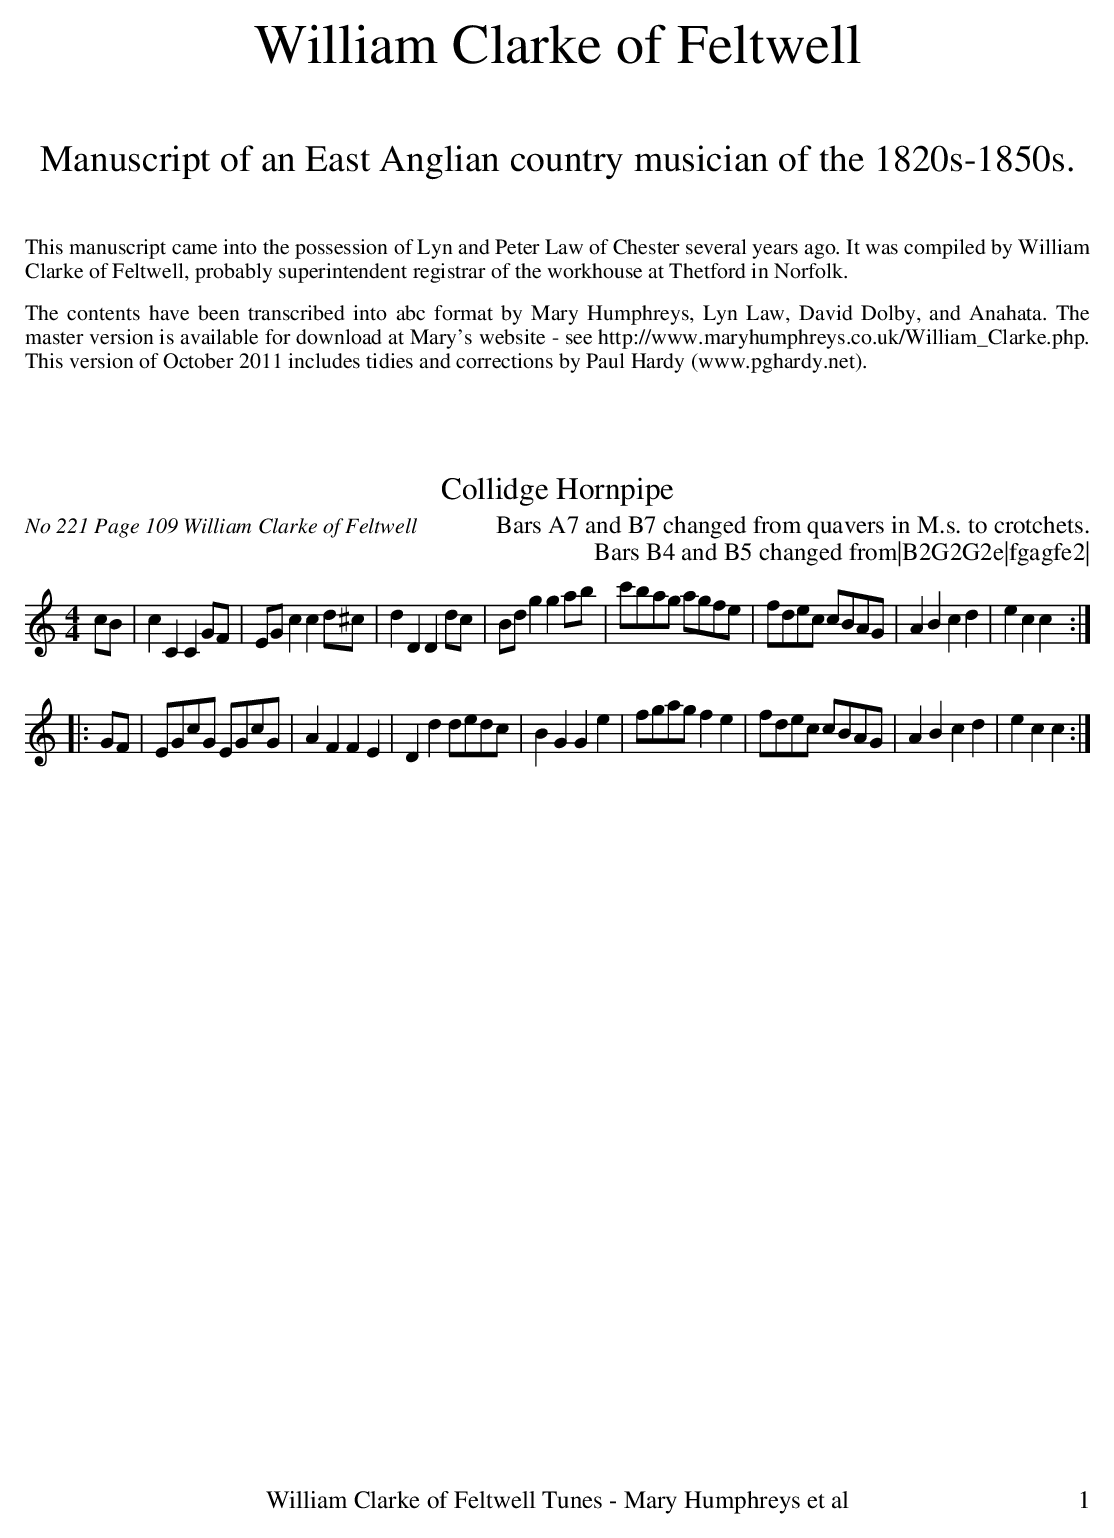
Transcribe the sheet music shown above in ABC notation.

X:1
T:Collidge Hornpipe
O:No 221 Page 109 William Clarke of Feltwell
M:4/4
L:1/8
K:C
cB|c2C2C2GF|EGc2c2d^c|d2D2D2dc|Bdg2g2ab|c'bag agfe|fdec cBAG|A2B2c2d2|e2c2c2:|
|:GF|EGcG EGcG|A2F2F2E2|D2d2dedc|B2G2G2e2|fgagf2e2|fdec cBAG|A2B2c2d2|e2c2c2:|
